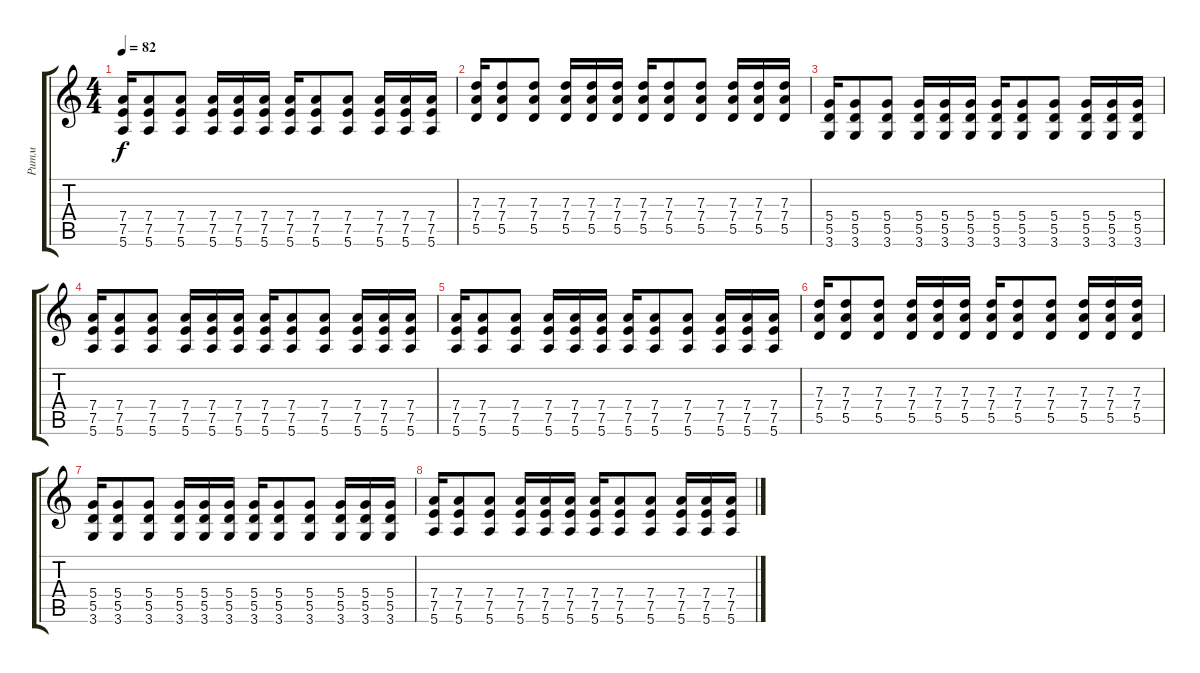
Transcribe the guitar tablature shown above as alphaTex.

\track ("Ритм" "Ритм") {instrument acousticguitarsteel}
\staff {score tabs}
\tuning (E4 B3 G3 D3 A2 E2) {hide}
\ts (4 4)
\tempo 82
\clef g2
\ks c
(7.4 7.5 5.6).16{dy f} (7.4 7.5 5.6).8 (7.4 7.5 5.6).8 (7.4 7.5 5.6).16 (7.4 7.5 5.6).16 (7.4 7.5 5.6).16 (7.4 7.5 5.6).16 (7.4 7.5 5.6).8 (7.4 7.5 5.6).8 (7.4 7.5 5.6).16 (7.4 7.5 5.6).16 (7.4 7.5 5.6).16 |
(7.3 7.4 5.5).16 (7.3 7.4 5.5).8 (7.3 7.4 5.5).8 (7.3 7.4 5.5).16 (7.3 7.4 5.5).16 (7.3 7.4 5.5).16 (7.3 7.4 5.5).16 (7.3 7.4 5.5).8 (7.3 7.4 5.5).8 (7.3 7.4 5.5).16 (7.3 7.4 5.5).16 (7.3 7.4 5.5).16 |
(5.4 5.5 3.6).16 (5.4 5.5 3.6).8 (5.4 5.5 3.6).8 (5.4 5.5 3.6).16 (5.4 5.5 3.6).16 (5.4 5.5 3.6).16 (5.4 5.5 3.6).16 (5.4 5.5 3.6).8 (5.4 5.5 3.6).8 (5.4 5.5 3.6).16 (5.4 5.5 3.6).16 (5.4 5.5 3.6).16 |
(7.4 7.5 5.6).16 (7.4 7.5 5.6).8 (7.4 7.5 5.6).8 (7.4 7.5 5.6).16 (7.4 7.5 5.6).16 (7.4 7.5 5.6).16 (7.4 7.5 5.6).16 (7.4 7.5 5.6).8 (7.4 7.5 5.6).8 (7.4 7.5 5.6).16 (7.4 7.5 5.6).16 (7.4 7.5 5.6).16 |
(7.4 7.5 5.6).16 (7.4 7.5 5.6).8 (7.4 7.5 5.6).8 (7.4 7.5 5.6).16 (7.4 7.5 5.6).16 (7.4 7.5 5.6).16 (7.4 7.5 5.6).16 (7.4 7.5 5.6).8 (7.4 7.5 5.6).8 (7.4 7.5 5.6).16 (7.4 7.5 5.6).16 (7.4 7.5 5.6).16 |
(7.3 7.4 5.5).16 (7.3 7.4 5.5).8 (7.3 7.4 5.5).8 (7.3 7.4 5.5).16 (7.3 7.4 5.5).16 (7.3 7.4 5.5).16 (7.3 7.4 5.5).16 (7.3 7.4 5.5).8 (7.3 7.4 5.5).8 (7.3 7.4 5.5).16 (7.3 7.4 5.5).16 (7.3 7.4 5.5).16 |
(5.4 5.5 3.6).16 (5.4 5.5 3.6).8 (5.4 5.5 3.6).8 (5.4 5.5 3.6).16 (5.4 5.5 3.6).16 (5.4 5.5 3.6).16 (5.4 5.5 3.6).16 (5.4 5.5 3.6).8 (5.4 5.5 3.6).8 (5.4 5.5 3.6).16 (5.4 5.5 3.6).16 (5.4 5.5 3.6).16 |
(7.4 7.5 5.6).16 (7.4 7.5 5.6).8 (7.4 7.5 5.6).8 (7.4 7.5 5.6).16 (7.4 7.5 5.6).16 (7.4 7.5 5.6).16 (7.4 7.5 5.6).16 (7.4 7.5 5.6).8 (7.4 7.5 5.6).8 (7.4 7.5 5.6).16 (7.4 7.5 5.6).16 (7.4 7.5 5.6).16
